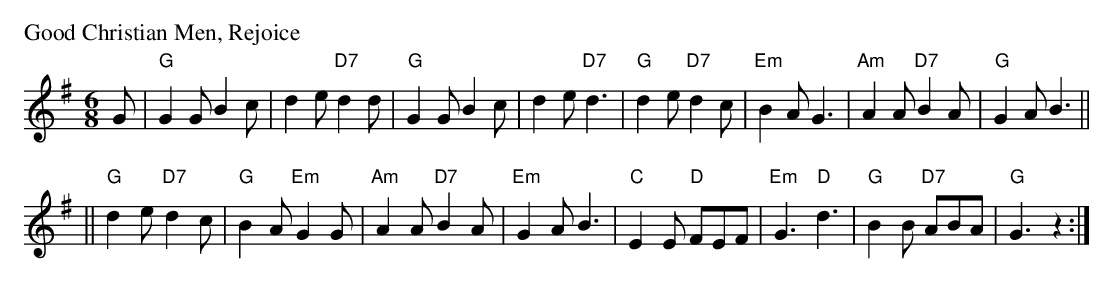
X:1
P: Good Christian Men, Rejoice
M: 6/8
L: 1/8
K: G
G \
|  "G"G2G     B2c |     d2e "D7"d2d |  "G"G2G     B2c |     d2e "D7"d3 \
|  "G"d2e "D7"d2c | "Em"B2A     G3  | "Am"A2A "D7"B2A |  "G"G2A     B3 ||
|| "G"d2e "D7"d2c |  "G"B2A "Em"G2G | "Am"A2A "D7"B2A | "Em"G2A     B3 \
|  "C"E2E  "D"FEF | "Em"G3   "D"d3  |  "G"B2B "D7"ABA |  "G"G3      z2 :|
